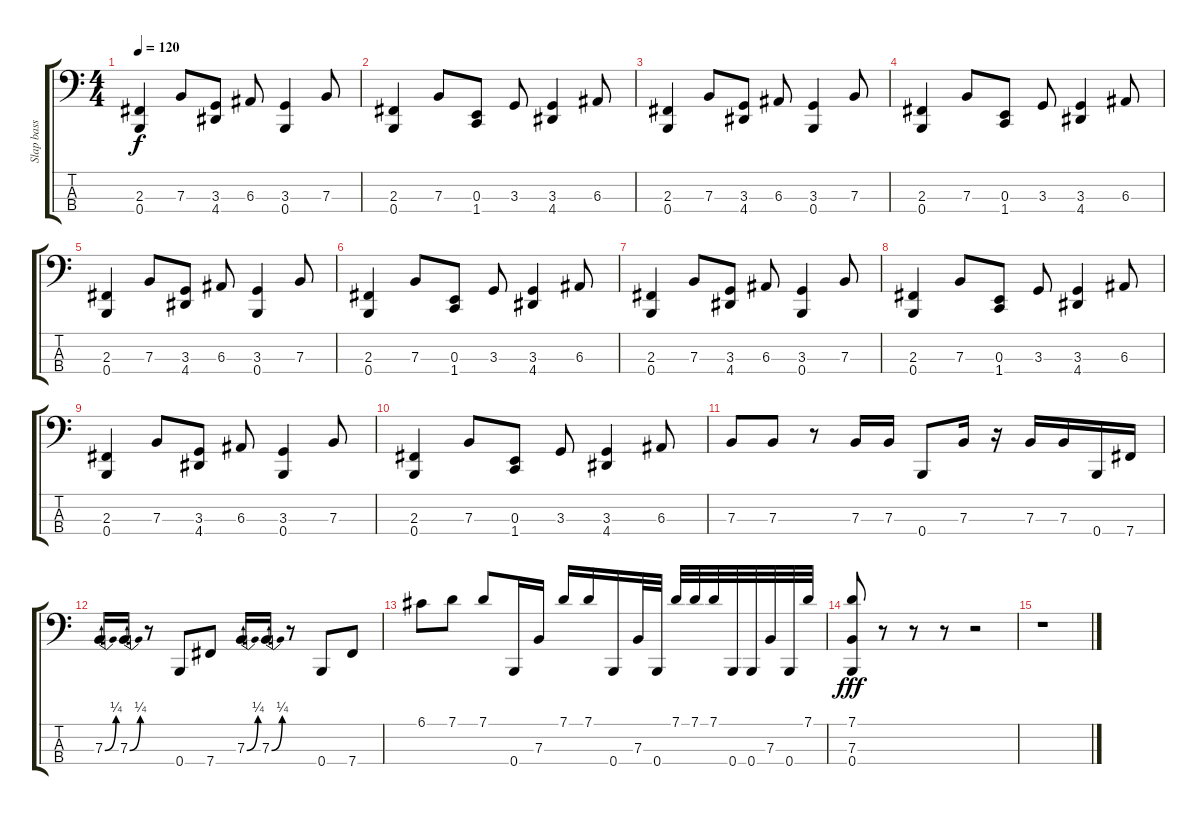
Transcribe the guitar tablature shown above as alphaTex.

\track ("Slap bass disto" "Slap bass ") {instrument slapbass2}
\staff {score tabs}
\tuning (G2 C2 E1 B0) {hide}
\ts (4 4)
\tempo 120
\clef f4
\ks c
(2.3 0.4).4{dy f} 7.3.8 (3.3 4.4).8 6.3.8 (3.3 0.4).4 7.3.8 |
(2.3 0.4).4 7.3.8 (0.3 1.4).8 3.3.8 (3.3 4.4).4 6.3.8 |
(2.3 0.4).4 7.3.8 (3.3 4.4).8 6.3.8 (3.3 0.4).4 7.3.8 |
(2.3 0.4).4 7.3.8 (0.3 1.4).8 3.3.8 (3.3 4.4).4 6.3.8 |
(2.3 0.4).4 7.3.8 (3.3 4.4).8 6.3.8 (3.3 0.4).4 7.3.8 |
(2.3 0.4).4 7.3.8 (0.3 1.4).8 3.3.8 (3.3 4.4).4 6.3.8 |
(2.3 0.4).4 7.3.8 (3.3 4.4).8 6.3.8 (3.3 0.4).4 7.3.8 |
(2.3 0.4).4 7.3.8 (0.3 1.4).8 3.3.8 (3.3 4.4).4 6.3.8 |
(2.3 0.4).4 7.3.8 (3.3 4.4).8 6.3.8 (3.3 0.4).4 7.3.8 |
(2.3 0.4).4 7.3.8 (0.3 1.4).8 3.3.8 (3.3 4.4).4 6.3.8 |
7.3.8 7.3.8 r.8 7.3.16 7.3.16 0.4.8 7.3.16 r.16 7.3.16 7.3.16 0.4.16 7.4.16 |
7.3{be (bend 0 0 60 1)}.16 7.3{be (bend 0 0 60 1)}.16 r.8 0.4.8 7.4.8 7.3{be (bend 0 0 60 1)}.16 7.3{be (bend 0 0 60 1)}.16 r.8 0.4.8 7.4.8 |
6.1.8 7.1.8 7.1.8 0.4.16 7.3.16 7.1.16 7.1.16 0.4.16 7.3.32 0.4.32 7.1.32 7.1.32 7.1.32 0.4.32 0.4.32 7.3.32 0.4.32 7.1.32 |
(7.1 7.3 0.4).8{dy fff} r.8 r.8 r.8 r.2 |
r.1
